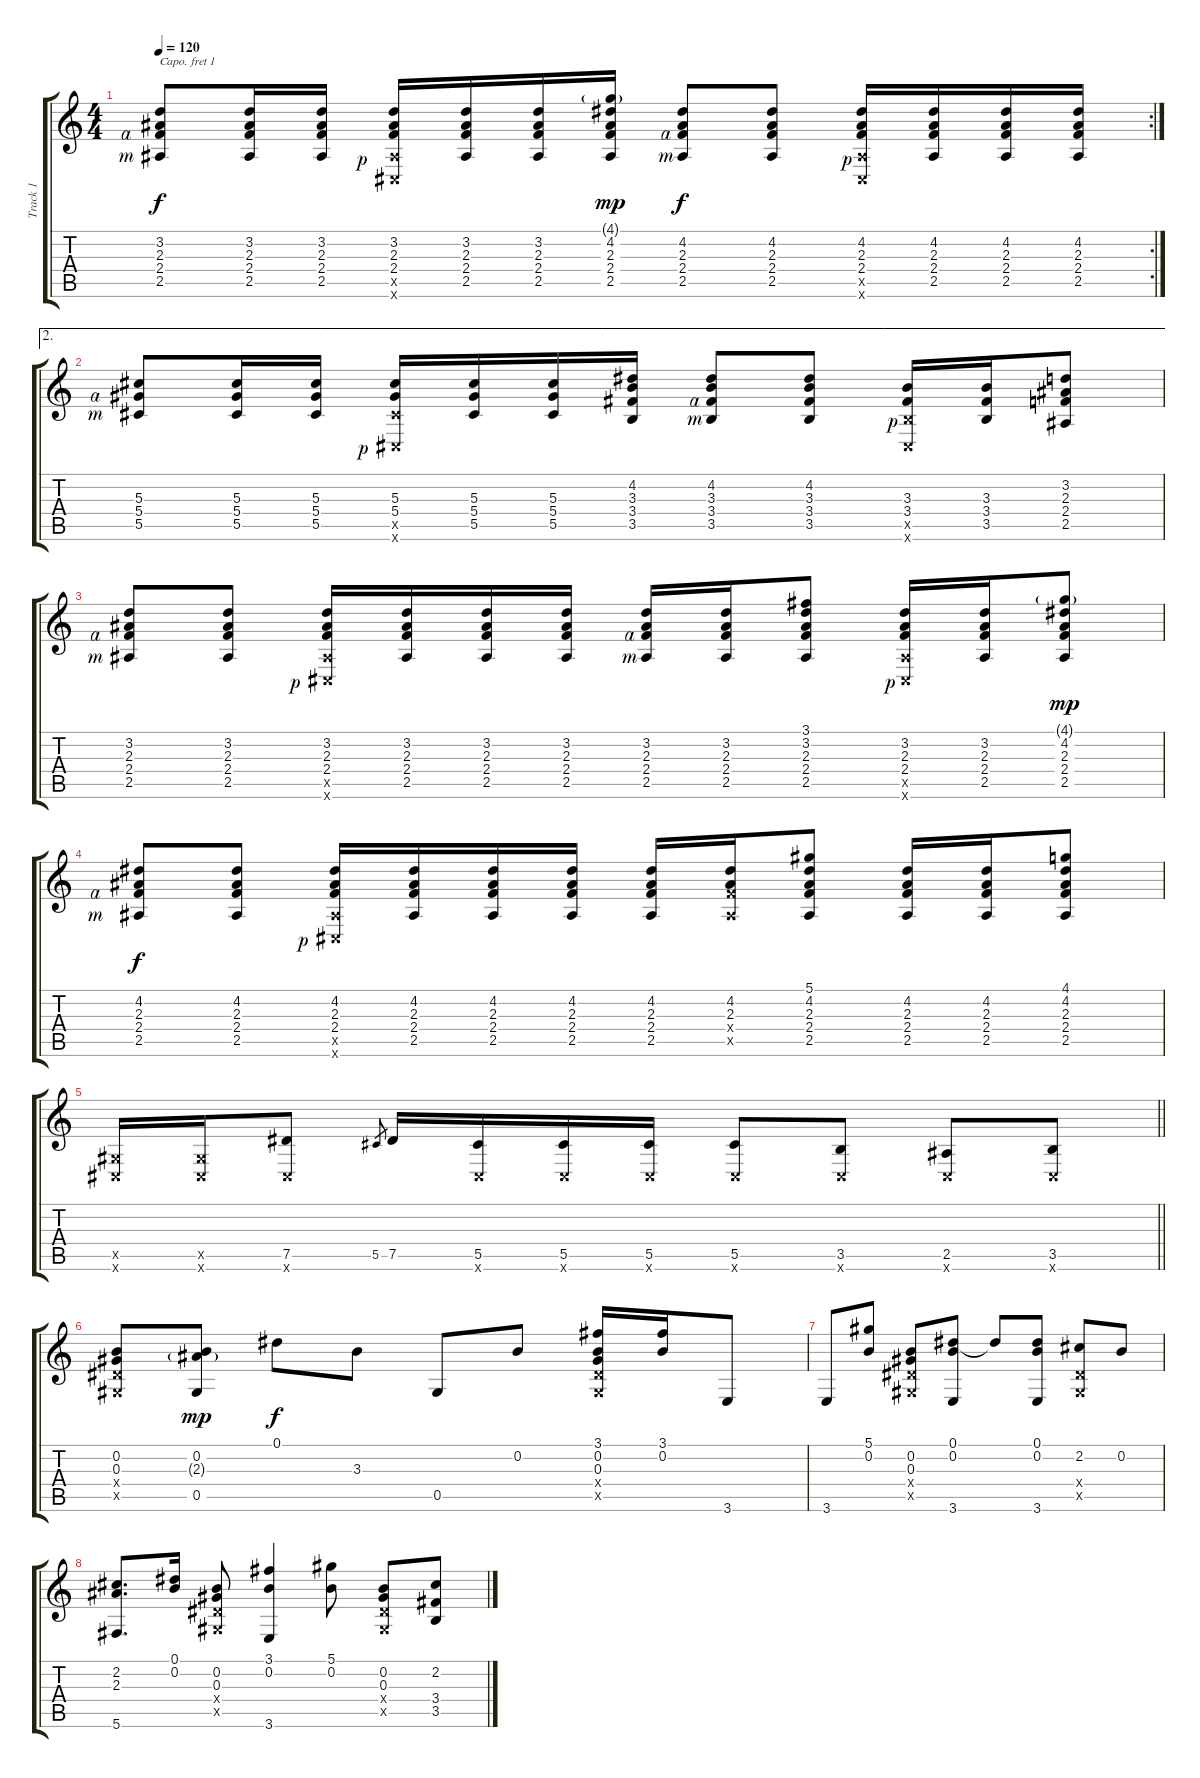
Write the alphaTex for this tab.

\track ("Track 1" "Track 1") {instrument acousticguitarsteel}
\staff {score tabs}
\capo 1
\tuning (D4 Bb3 G3 D3 G2 C2) {hide}
\rc 2
\ts (4 4)
\tempo 120
\clef g2
\ks c
(3.2 2.3 2.4{rf 4} 2.5{rf 3}).8{dy f} (3.2 2.3 2.4 2.5).16 (3.2 2.3 2.4 2.5).16 (3.2 2.3 2.4 2.5{x rf 1} 0.6{x}).16 (3.2 2.3 2.4 2.5).16 (3.2 2.3 2.4 2.5).16 (4.1{g} 4.2 2.3 2.4 2.5).16{dy mp} (4.2 2.3 2.4{rf 4} 2.5{rf 3}).8{dy f} (4.2 2.3 2.4 2.5).8 (4.2 2.3 2.4 2.5{x rf 1} 0.6{x}).16 (4.2 2.3 2.4 2.5).16 (4.2 2.3 2.4 2.5).16 (4.2 2.3 2.4 2.5).16 |
\ae 2
(5.3 5.4{rf 4} 5.5{rf 3}).8 (5.3 5.4 5.5).16 (5.3 5.4 5.5).16 (5.3 5.4 5.5{x} 0.6{x rf 1}).16 (5.3 5.4 5.5).16 (5.3 5.4 5.5).16 (4.2 3.3 3.4 3.5).16 (4.2 3.3 3.4{rf 4} 3.5{rf 3}).8 (4.2 3.3 3.4 3.5).8 (3.3 3.4 3.5{x rf 1} 0.6{x}).16 (3.3 3.4 3.5).16 (3.2 2.3 2.4 2.5).8 |
(3.2 2.3 2.4{rf 4} 2.5{rf 3}).8 (3.2 2.3 2.4 2.5).8 (3.2 2.3 2.4 2.5{x} 0.6{x rf 1}).16 (3.2 2.3 2.4 2.5).16 (3.2 2.3 2.4 2.5).16 (3.2 2.3 2.4 2.5).16 (3.2 2.3 2.4{rf 4} 2.5{rf 3}).16 (3.2 2.3 2.4 2.5).16 (3.1 3.2 2.3 2.4 2.5).8 (3.2 2.3 2.4 2.5{x} 0.6{x rf 1}).16 (3.2 2.3 2.4 2.5).16 (4.1{g} 4.2 2.3 2.4 2.5).8{dy mp} |
(4.2 2.3 2.4{rf 4} 2.5{rf 3}).8{dy f} (4.2 2.3 2.4 2.5).8 (4.2 2.3 2.4 2.5{x} 0.6{x rf 1}).16 (4.2 2.3 2.4 2.5).16 (4.2 2.3 2.4 2.5).16 (4.2 2.3 2.4 2.5).16 (4.2 2.3 2.4 2.5).16 (4.2 2.3 2.4{x} 2.5{x}).16 (5.1 4.2 2.3 2.4 2.5).8 (4.2 2.3 2.4 2.5).16 (4.2 2.3 2.4 2.5).16 (4.1 4.2 2.3 2.4 2.5).8 |
\barLineRight lightlight
(0.5{x} 0.6{x}).16 (0.5{x} 0.6{x}).16 (7.5 0.6{x}).8 5.5.8{gr} 7.5.16 (5.5 0.6{x}).16 (5.5 0.6{x}).16 (5.5 0.6{x}).16 (5.5 0.6{x}).8 (3.5 0.6{x}).8 (2.5 0.6{x}).8 (3.5 0.6{x}).8 |
(0.2 0.3 0.4{x} 0.5{x}).8 (0.2 2.3{g} 0.5).8{dy mp} 0.1.8{dy f} 3.3.8 0.5.8 0.2.8 (3.1 0.2 0.3 0.4{x} 0.5{x}).16 (3.1 0.2).16 3.6.8 |
3.6.8 (5.1 0.2).8 (0.2 0.3 0.4{x} 0.5{x}).8 (0.1 0.2 3.6).8 0.1{t}.8 (0.1 0.2 3.6).8 (2.2 0.4{x} 0.5{x}).8 0.2.8 |
(2.2 2.3 5.6).8{d} (0.1 0.2).16 (0.2 0.3 0.4{x} 0.5{x}).8 (3.1 0.2 3.6).4 (5.1 0.2).8 (0.2 0.3 0.4{x} 0.5{x}).8 (2.2 3.4 3.5).8
